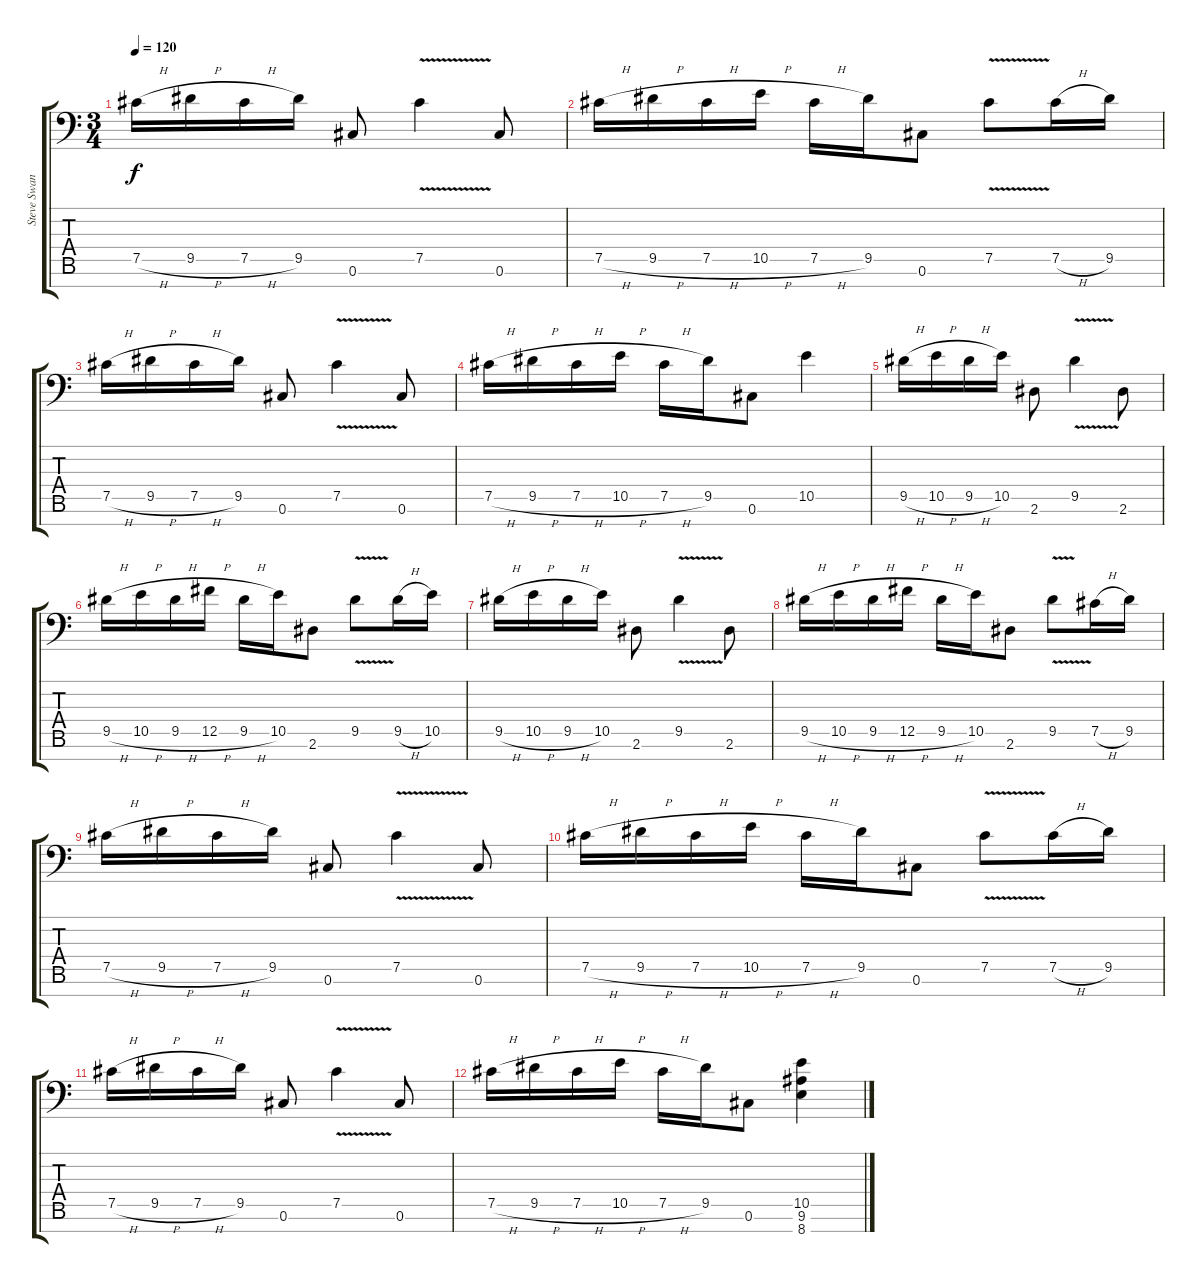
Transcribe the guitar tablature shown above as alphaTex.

\track ("Steve Swanson" "Steve Swan") {instrument distortionguitar}
\staff {score tabs}
\tuning (Db4 Ab3 E3 B2 Gb2 Db2 Ab1) {hide}
\ts (3 4)
\tempo 120
\clef f4
\ks c
7.5{h}.16{dy f} 9.5{h}.16 7.5{h}.16 9.5.16 0.6.8 7.5{v}.4 0.6.8 |
7.5{h}.16 9.5{h}.16 7.5{h}.16 10.5{h}.16 7.5{h}.16 9.5.16 0.6.8 7.5{v}.8 7.5{h}.16 9.5.16 |
7.5{h}.16 9.5{h}.16 7.5{h}.16 9.5.16 0.6.8 7.5{v}.4 0.6.8 |
7.5{h}.16 9.5{h}.16 7.5{h}.16 10.5{h}.16 7.5{h}.16 9.5.16 0.6.8 10.5.4 |
9.5{h}.16 10.5{h}.16 9.5{h}.16 10.5.16 2.6.8 9.5{v}.4 2.6.8 |
9.5{h}.16 10.5{h}.16 9.5{h}.16 12.5{h}.16 9.5{h}.16 10.5.16 2.6.8 9.5{v}.8 9.5{h}.16 10.5.16 |
9.5{h}.16 10.5{h}.16 9.5{h}.16 10.5.16 2.6.8 9.5{v}.4 2.6.8 |
9.5{h}.16 10.5{h}.16 9.5{h}.16 12.5{h}.16 9.5{h}.16 10.5.16 2.6.8 9.5{v}.8 7.5{h}.16 9.5.16 |
7.5{h}.16 9.5{h}.16 7.5{h}.16 9.5.16 0.6.8 7.5{v}.4 0.6.8 |
7.5{h}.16 9.5{h}.16 7.5{h}.16 10.5{h}.16 7.5{h}.16 9.5.16 0.6.8 7.5{v}.8 7.5{h}.16 9.5.16 |
7.5{h}.16 9.5{h}.16 7.5{h}.16 9.5.16 0.6.8 7.5{v}.4 0.6.8 |
7.5{h}.16 9.5{h}.16 7.5{h}.16 10.5{h}.16 7.5{h}.16 9.5.16 0.6.8 (10.5 9.6 8.7).4
